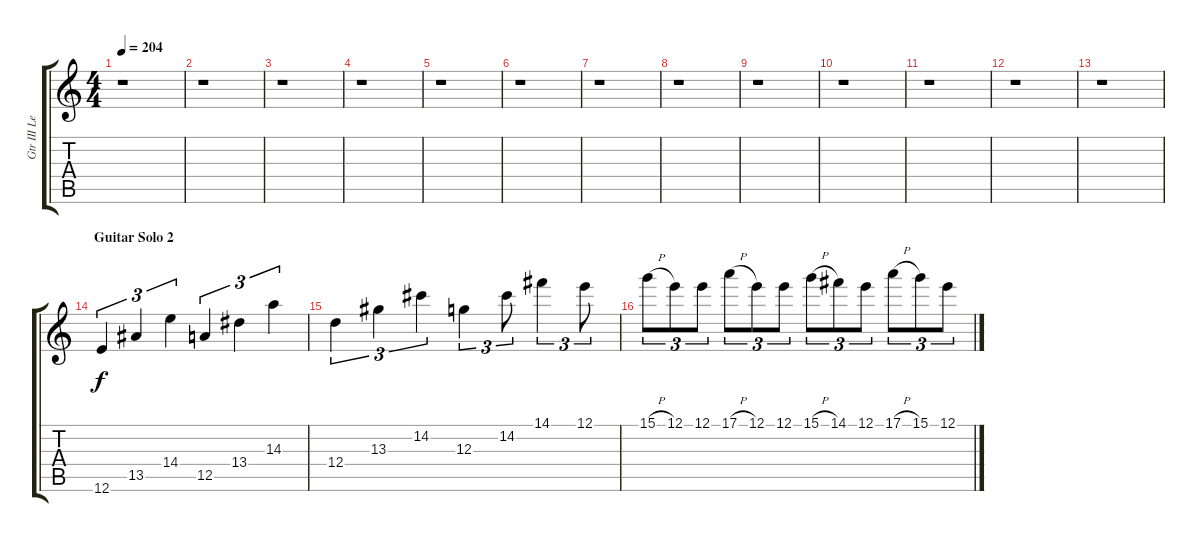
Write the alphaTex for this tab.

\track ("Gtr III Lead & Voice " "Gtr III Le") {instrument overdrivenguitar}
\staff {score tabs}
\tuning (E4 B3 G3 D3 A2 E2) {hide}
\ts (4 4)
\tempo 204
\clef g2
\ks c
r.1{dy fff} |
r.1 |
r.1 |
r.1 |
r.1 |
r.1 |
r.1 |
r.1 |
r.1 |
r.1 |
r.1 |
r.1 |
r.1 |
\section ("" "Guitar Solo 2")
12.6.4{tu (3 2) dy f} 13.5.4{tu (3 2)} 14.4.4{tu (3 2)} 12.5.4{tu (3 2)} 13.4.4{tu (3 2)} 14.3.4{tu (3 2)} |
12.4.4{tu (3 2)} 13.3.4{tu (3 2)} 14.2.4{tu (3 2)} 12.3.4{tu (3 2)} 14.2.8{tu (3 2)} 14.1.4{tu (3 2)} 12.1.8{tu (3 2)} |
15.1{h}.8{tu (3 2)} 12.1.8{tu (3 2)} 12.1.8{tu (3 2)} 17.1{h}.8{tu (3 2)} 12.1.8{tu (3 2)} 12.1.8{tu (3 2)} 15.1{h}.8{tu (3 2)} 14.1.8{tu (3 2)} 12.1.8{tu (3 2)} 17.1{h}.8{tu (3 2)} 15.1.8{tu (3 2)} 12.1.8{tu (3 2)}
